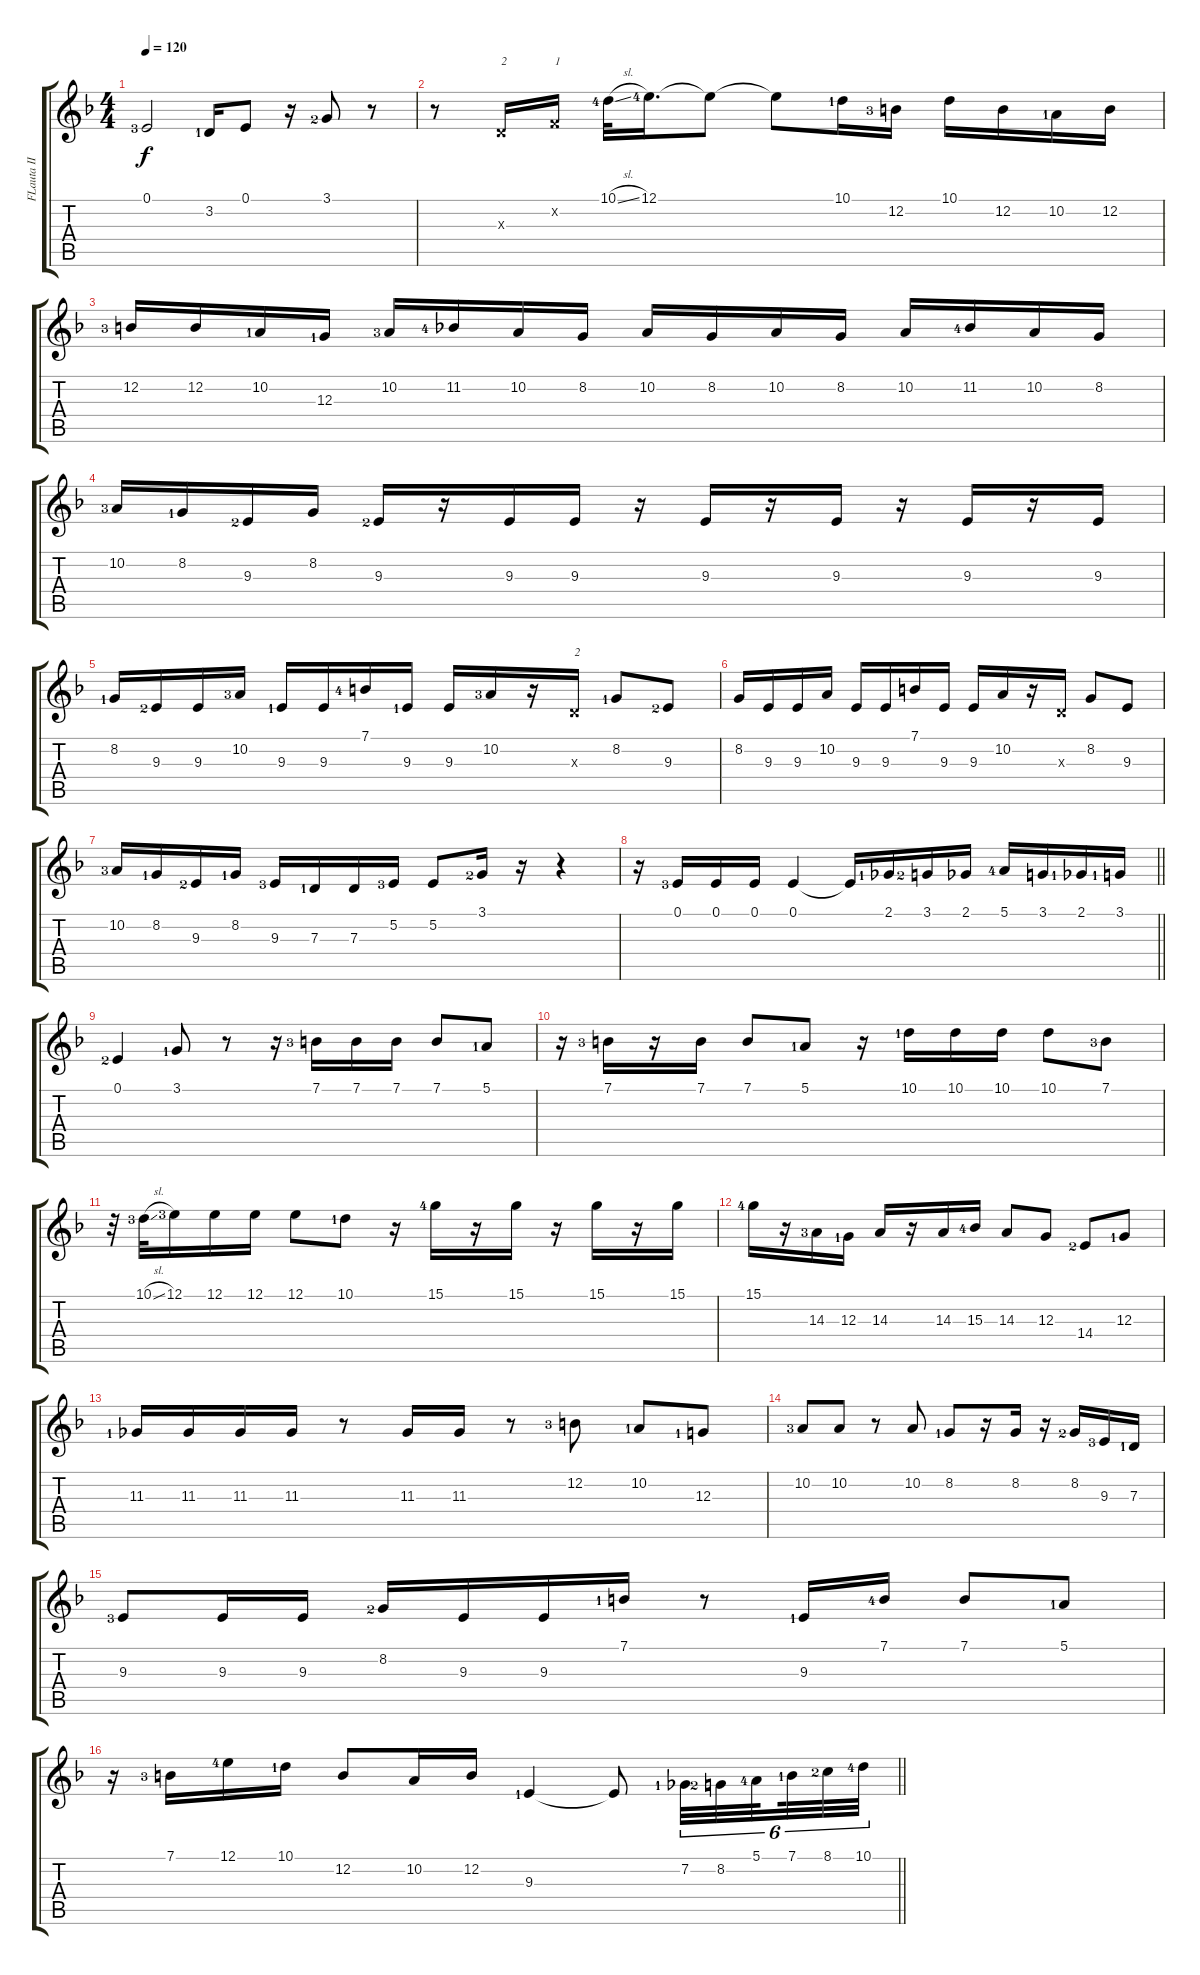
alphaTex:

\track ("FLauta II" "FLauta II") {instrument flute}
\staff {score tabs}
\tuning (E4 B3 G3 D3 A2 E2) {hide}
\ts (4 4)
\tempo 120
\clef g2
\ks dminor
0.1{lf 4}.2{dy f volume 14 balance 8 instrument flute} 3.2{lf 2}.16 0.1.8 r.16 3.1{lf 3}.8 r.8 |
r.8 7.3{x}.16{txt "2"} 6.2{x}.16{txt "1"} 10.1{sl lf 5}.32 12.1{lf 5}.16{d} 12.1{t}.8 12.1{t}.8 10.1{lf 2}.16 12.2{lf 4}.16 10.1.16 12.2.16 10.2{lf 2}.16 12.2.16 |
12.2{lf 4}.16 12.2.16 10.2{lf 2}.16 12.3{lf 2}.16 10.2{lf 4}.16 11.2{lf 5}.16 10.2.16 8.2.16 10.2.16 8.2.16 10.2.16 8.2.16 10.2.16 11.2{lf 5}.16 10.2.16 8.2.16 |
10.2{lf 4}.16 8.2{lf 2}.16 9.3{lf 3}.16 8.2.16 9.3{lf 3}.16 r.16 9.3.16 9.3.16 r.16 9.3.16 r.16 9.3.16 r.16 9.3.16 r.16 9.3.16 |
8.2{lf 2}.16 9.3{lf 3}.16 9.3.16 10.2{lf 4}.16 9.3{lf 2}.16 9.3.16 7.1{lf 5}.16 9.3{lf 2}.16 9.3.16 10.2{lf 4}.16 r.16 7.3{x}.16{txt "2"} 8.2{lf 2}.8 9.3{lf 3}.8 |
8.2.16 9.3.16 9.3.16 10.2.16 9.3.16 9.3.16 7.1.16 9.3.16 9.3.16 10.2.16 r.16 7.3{x}.16 8.2.8 9.3.8 |
10.2{lf 4}.16 8.2{lf 2}.16 9.3{lf 3}.16 8.2{lf 2}.16 9.3{lf 4}.16 7.3{lf 2}.16 7.3.16 5.2{lf 4}.16 5.2.8 3.1{lf 3}.16 r.16 r.4 |
\barLineRight lightlight
r.16 0.1{lf 4}.16 0.1.16 0.1.16 0.1.4 0.1{t}.16 2.1{lf 2}.16 3.1{lf 3}.16 2.1.16 5.1{lf 5}.16 3.1.16 2.1{lf 2}.16 3.1{lf 2}.16 |
0.1{lf 3}.4 3.1{lf 2}.8 r.8 r.16 7.1{lf 4}.16 7.1.16 7.1.16 7.1.8 5.1{lf 2}.8 |
r.16 7.1{lf 4}.16 r.16 7.1.16 7.1.8 5.1{lf 2}.8 r.16 10.1{lf 2}.16 10.1.16 10.1.16 10.1.8 7.1{lf 4}.8 |
r.32 10.1{sl lf 4}.32 12.1{lf 4}.16 12.1.16 12.1.16 12.1.8 10.1{lf 2}.8 r.16 15.1{lf 5}.16 r.16 15.1.16 r.16 15.1.16 r.16 15.1.16 |
15.1{lf 5}.16 r.16 14.3{lf 4}.16 12.3{lf 2}.16 14.3.16 r.16 14.3.16 15.3{lf 5}.16 14.3.8 12.3.8 14.4{lf 3}.8 12.3{lf 2}.8 |
11.3{lf 2}.16 11.3.16 11.3.16 11.3.16 r.8 11.3.16 11.3.16 r.8 12.2{lf 4}.8 10.2{lf 2}.8 12.3{lf 2}.8 |
10.2{lf 4}.8 10.2.8 r.8 10.2.8 8.2{lf 2}.8 r.16 8.2.16 r.16 8.2{lf 3}.16 9.3{lf 4}.16 7.3{lf 2}.16 |
9.3{lf 4}.8 9.3.16 9.3.16 8.2{lf 3}.16 9.3.16 9.3.16 7.1{lf 2}.16 r.8 9.3{lf 2}.16 7.1{lf 5}.16 7.1.8 5.1{lf 2}.8 |
\barLineRight lightlight
r.16 7.1{lf 4}.16 12.1{lf 5}.16 10.1{lf 2}.16 12.2.8 10.2.16 12.2.16 9.3{lf 2}.4 9.3{t}.8 7.2{lf 2}.32{tu (6 4)} 8.2{lf 3}.32{tu (6 4)} 5.1{lf 5}.32{tu (6 4) beam splitsecondary} 7.1{lf 2}.32{tu (6 4)} 8.1{lf 3}.32{tu (6 4)} 10.1{lf 5}.32{tu (6 4)}
